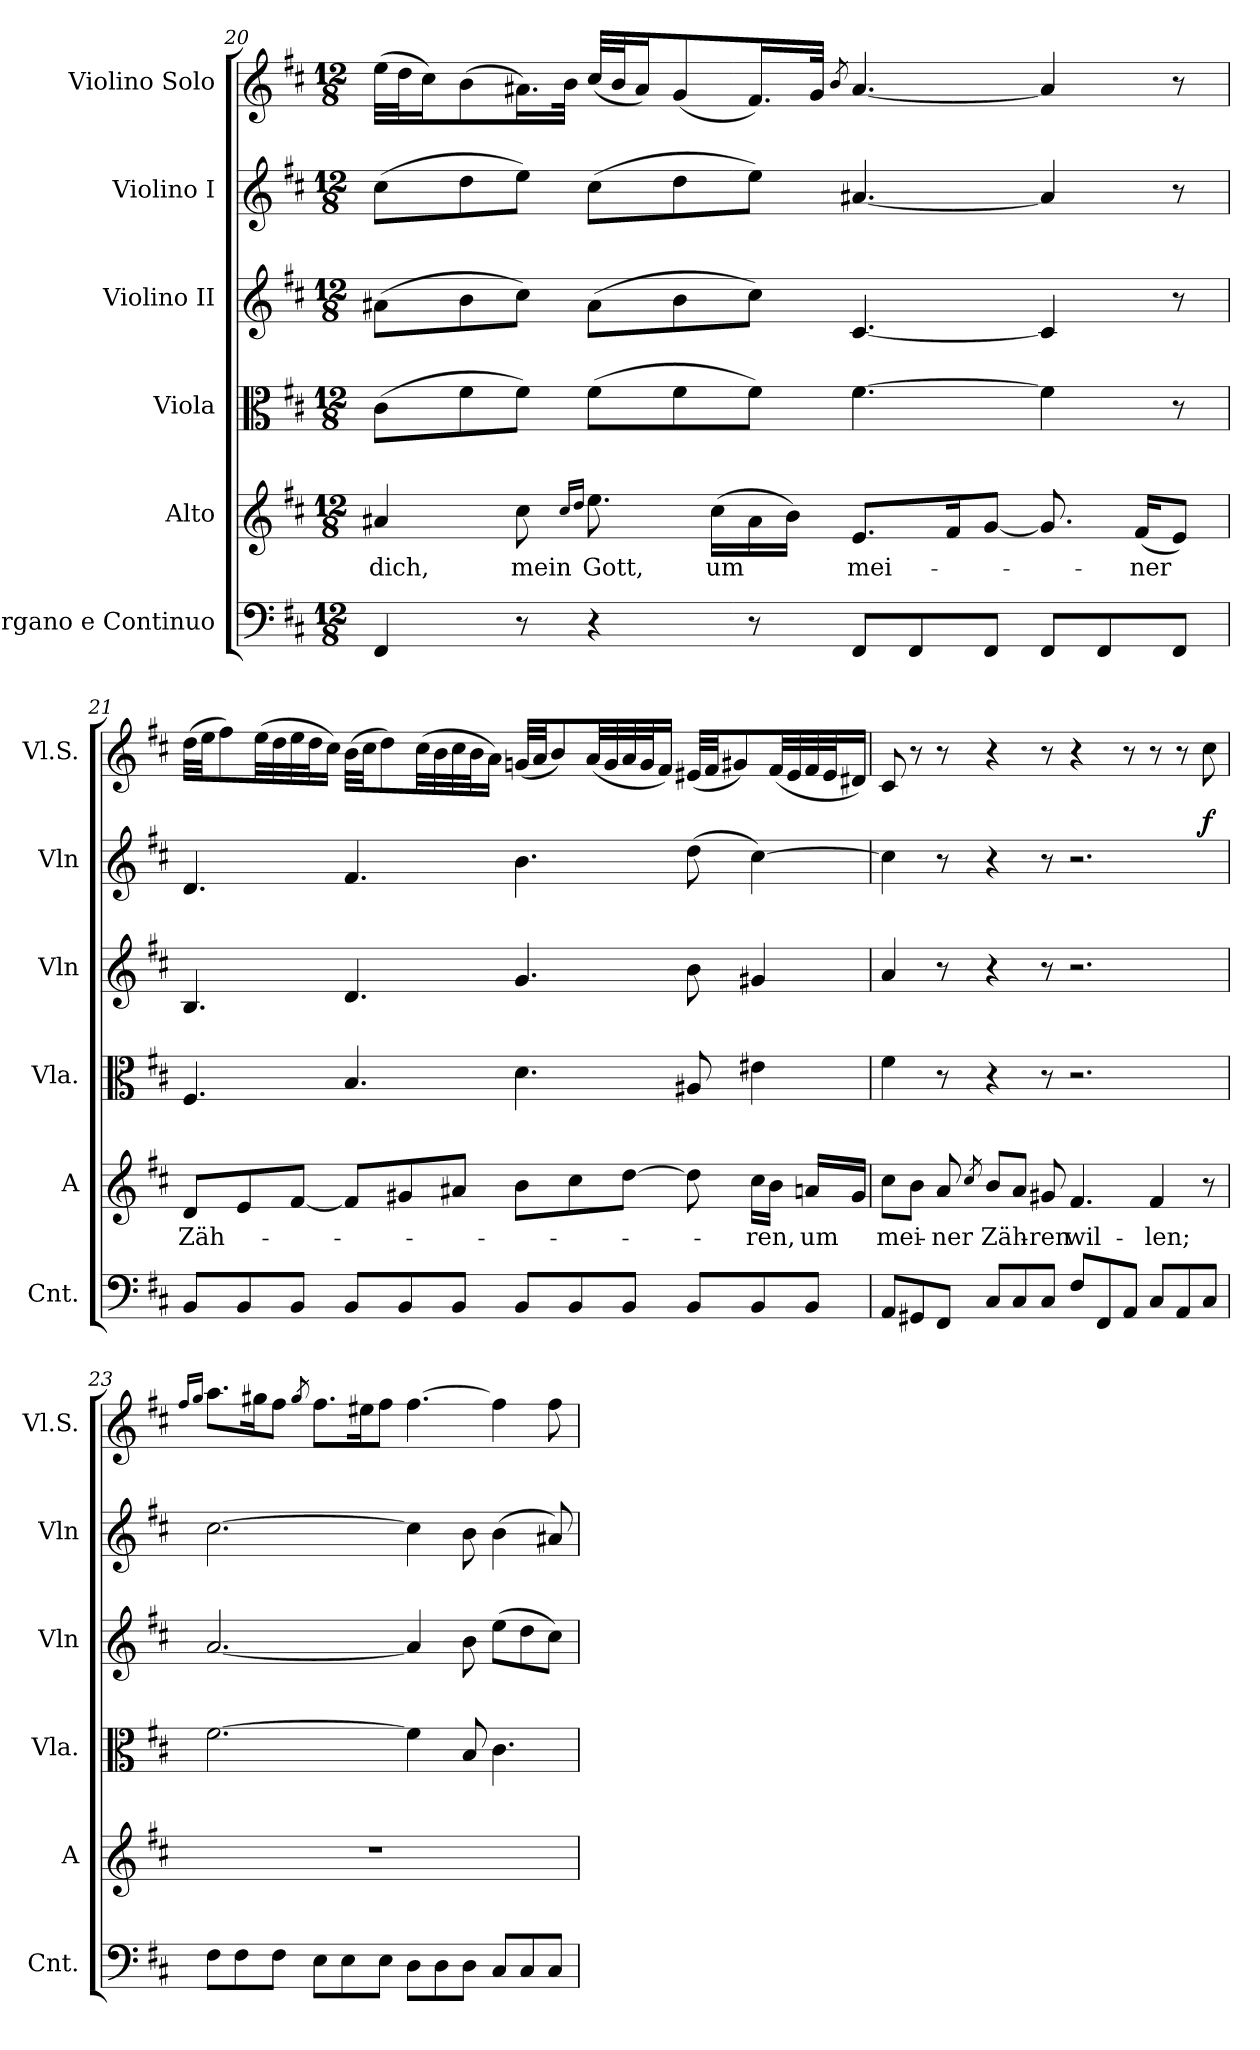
**kern	**kern	**text	**kern	**kern	**kern	**dynam	**kern
*part6	*part5	*part5	*part4	*part3	*part2	*part2	*part1
*staff6	*staff5	*staff5	*staff4	*staff3	*staff2	*staff2	*staff1
*I"Organo e Continuo	*I"Alto	*	*I"Viola	*I"Violino II	*I"Violino I	*	*I"Violino Solo
*I'Cnt.	*I'A	*	*I'Vla.	*I'Vln	*I'Vln	*	*I'Vl.S.
*clefF4	*clefG2	*	*clefC3	*clefG2	*clefG2	*	*clefG2
*k[f#c#]	*k[f#c#]	*	*k[f#c#]	*k[f#c#]	*k[f#c#]	*	*k[f#c#]
*D:	*D:	*	*D:	*D:	*D:	*	*D:
*M12/8	*M12/8	*	*M12/8	*M12/8	*M12/8	*	*M12/8
=20	=20	=20	=20	=20	=20	=20	=20
!	!	!LO:LY:b	!	!	!	!	!
4FF#/	4a#X/	dich,	(>8c#\L	(>8a#X\L	(>8cc#\L	.	(>32ee\LLL
.	.	.	.	.	.	.	32dd\J
.	.	.	.	.	.	.	16cc#\J)
.	.	.	8f#\	8b\	8dd\	.	(>8b\
!	!	!LO:LY:b	!	!	!	!	!
8r	8cc#\	mein	8f#\J)	8cc#\J)	8ee\J)	.	16.a#X\L)
.	.	.	.	.	.	.	32b\JJk
.	16qcc#/LL	.	.	.	.	.	.
.	16qdd/JJ	.	.	.	.	.	.
!	!	!LO:LY:b	!	!	!	!	!
4r	8.ee\	Gott,	(>8f#\L	(>8a#\L	(>8cc#\L	.	(<32cc#/LLL
.	.	.	.	.	.	.	32b/J
.	.	.	.	.	.	.	16a#/J)
.	.	.	8f#\	8b\	8dd\	.	(<8g/
!	!	!LO:LY:b	!	!	!	!	!
.	(>16cc#\LL	um	.	.	.	.	.
8r	16a#\	.	8f#\J)	8cc#\J)	8ee\J)	.	16.f#/L)
.	16b\JJ)	.	.	.	.	.	.
.	.	.	.	.	.	.	32g/JJk
.	.	.	.	.	.	.	8qb/
!	!	!LO:LY:b	!	!	!	!	!
8FF#/L	8.e/L	mei-	[4.f#\	[4.c#/	[4.a#X/	.	[4.a#/
8FF#/	.	.	.	.	.	.	.
.	16f#/k	.	.	.	.	.	.
8FF#/J	[8g/J	.	.	.	.	.	.
8FF#/L	8.g/]	.	4f#\]	4c#/]	4a#/]	.	4a#/]
8FF#/	.	.	.	.	.	.	.
!	!	!LO:LY:b	!	!	!	!	!
.	(<16f#/KL	-ner	.	.	.	.	.
8FF#/J	8e/J)	.	8r	8r	8r	.	8r
!!LO:PB:g=z
=21	=21	=21	=21	=21	=21	=21	=21
!	!	!LO:LY:b	!	!	!	!	!
8BB/L	8d/L	Zäh-	4.F#/	4.B/	4.d/	.	(>32dd\LLL
.	.	.	.	.	.	.	32ee\JJ
.	.	.	.	.	.	.	8ff#\)
8BB/	8e/	.	.	.	.	.	.
.	.	.	.	.	.	.	(>32ee\LL
.	.	.	.	.	.	.	32dd\
8BB/J	[8f#/J	.	.	.	.	.	32ee\
.	.	.	.	.	.	.	32dd\J
.	.	.	.	.	.	.	16cc#\JJ)
8BB/L	8f#/L]	.	4.B/	4.d/	4.f#/	.	(>32b\LLL
.	.	.	.	.	.	.	32cc#\JJ
.	.	.	.	.	.	.	8dd\)
8BB/	8g#X/	.	.	.	.	.	.
.	.	.	.	.	.	.	(>32cc#\LL
.	.	.	.	.	.	.	32b\
8BB/J	8a#X/J	.	.	.	.	.	32cc#\
.	.	.	.	.	.	.	32b\J
.	.	.	.	.	.	.	16a\JJ)
8BB/L	8b\L	.	4.d\	4.g/	4.b\	.	(<32gn/LLL
.	.	.	.	.	.	.	32a/JJ
.	.	.	.	.	.	.	8b/)
8BB/	8cc#\	.	.	.	.	.	.
.	.	.	.	.	.	.	(<32a/LL
.	.	.	.	.	.	.	32g/
8BB/J	[8dd\J	.	.	.	.	.	32a/
.	.	.	.	.	.	.	32g/J
.	.	.	.	.	.	.	16f#/JJ)
8BB/L	8dd\]	.	8A#X/	8b\	(>8dd\	.	(<32e#X/LLL
.	.	.	.	.	.	.	32f#/JJ
.	.	.	.	.	.	.	8g#X/)
!	!	!LO:LY:b	!	!	!	!	!
8BB/	16cc#\LL	-ren,	4e#X\	4g#X/	[4cc#\)	.	.
.	16b\JJ	.	.	.	.	.	(<32f#/LL
.	.	.	.	.	.	.	32e#/
!	!	!LO:LY:b	!	!	!	!	!
8BB/J	16an/LL	um	.	.	.	.	32f#/
.	.	.	.	.	.	.	32e#/J
.	16g#/JJ	.	.	.	.	.	16d#X/JJ)
=22	=22	=22	=22	=22	=22	=22	=22
!	!	!LO:LY:b	!	!	!	!	!
*	*	*	*	*	*^	*	*
8AA/L	8cc#\L	mei-	4f#\	4a/	4cc#\]	1ryy	.	8c#/
8GG#X/	8b\J	.	.	.	.	.	.	8r
!	!	!LO:LY:b	!	!	!	!	!	!
8FF#/J	8a/	-ner	8r	8r	8r	.	.	8r
.	8qcc#/	.	.	.	.	.	.	.
!	!	!LO:LY:b	!	!	!	!	!	!
8C#/L	8b/L	Zäh-	4r	4r	4r	.	.	4r
8C#/	8a/J	.	.	.	.	.	.	.
!	!	!LO:LY:b	!	!	!	!	!	!
8C#/J	8g#X/	-ren	8r	8r	8r	.	.	8r
!	!	!LO:LY:b	!	!	!	!	!	!
8F#/L	4.f#/	wil-	2.r	2.r	2.r	.	.	4r
8FF#/	.	.	.	.	.	.	.	.
8AA/J	.	.	.	.	.	4.ryy	.	8r
!	!	!LO:LY:b	!	!	!	!	!	!
8C#/L	4f#/	-len;	.	.	.	.	.	8r
8AA/	.	.	.	.	.	.	.	8r
!	!	!	!	!	!	!	!LO:DY:a	!
8C#/J	8r	.	.	.	.	8ryy	f	8cc#\
*	*	*	*	*	*v	*v	*	*
!!LO:LB:g=z
=23	=23	=23	=23	=23	=23	=23	=23
.	.	.	.	.	.	.	16qff#/LL
.	.	.	.	.	.	.	16qgg/JJ
8F#\L	1.r	.	[2.f#\	[2.a/	[2.cc#\	.	8.aa\L
8F#\	.	.	.	.	.	.	.
.	.	.	.	.	.	.	16gg#X\k
8F#\J	.	.	.	.	.	.	8ff#\J
.	.	.	.	.	.	.	8qgg#/
8E\L	.	.	.	.	.	.	8.ff#\L
8E\	.	.	.	.	.	.	.
.	.	.	.	.	.	.	16ee#X\k
8E\J	.	.	.	.	.	.	8ff#\J
8D\L	.	.	4f#\]	4a/]	4cc#\]	.	[4.ff#\
8D\	.	.	.	.	.	.	.
8D\J	.	.	8B/	8b\	8b\	.	.
8C#/L	.	.	4.c#\	(>8ee\L	(>4b\	.	4ff#\]
8C#/	.	.	.	8dd\	.	.	.
8C#/J	.	.	.	8cc#\J)	8a#X/)	.	8ff#\
=	=	=	=	=	=	=	=
*-	*-	*-	*-	*-	*-	*-	*-
